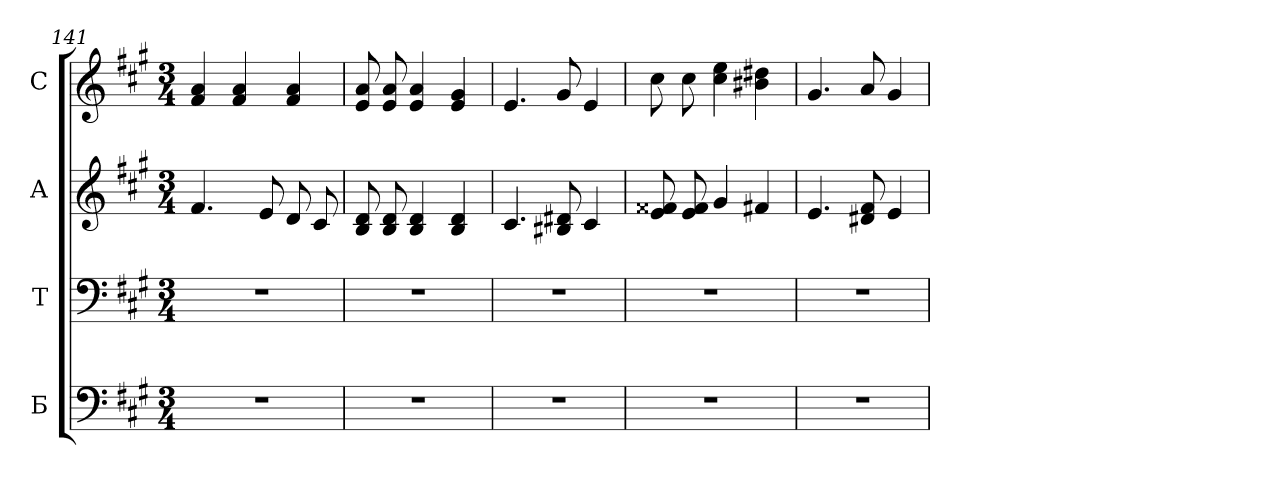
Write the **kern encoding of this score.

**kern	**kern	**kern	**kern
*part4	*part3	*part2	*part1
*staff4	*staff3	*staff2	*staff1
*I"Б	*I"Т	*I"А	*I"С
*clefF4	*clefF4	*clefG2	*clefG2
*k[f#c#g#]	*k[f#c#g#]	*k[f#c#g#]	*k[f#c#g#]
*A:	*A:	*A:	*A:
*M3/4	*M3/4	*M3/4	*M3/4
=141	=141	=141	=141
2.r	2.r	4.f#/	4f#/ 4a/
.	.	.	4f#/ 4a/
.	.	8e/	.
.	.	8d/	4f#/ 4a/
.	.	8c#/	.
!!LO:LB:g=z
=142	=142	=142	=142
2.r	2.r	8B/ 8d/	8e/ 8a/
.	.	8B/ 8d/	8e/ 8a/
.	.	4B/ 4d/	4e/ 4a/
.	.	4B/ 4d/	4e/ 4g#/
=143	=143	=143	=143
2.r	2.r	4.c#/	4.e/
.	.	8B#X/ 8d#X/	8g#/
.	.	4c#/	4e/
=144	=144	=144	=144
2.r	2.r	8e/ 8f##X/	8cc#\
.	.	8e/ 8f##/	8cc#\
.	.	4g#/	4cc#\ 4ee\
.	.	4f#X/	4b#X\ 4dd#X\
=145	=145	=145	=145
2.r	2.r	4.e/	4.g#/
.	.	8d#X/ 8f#/	8a/
.	.	4e/	4g#/
=	=	=	=
*-	*-	*-	*-
